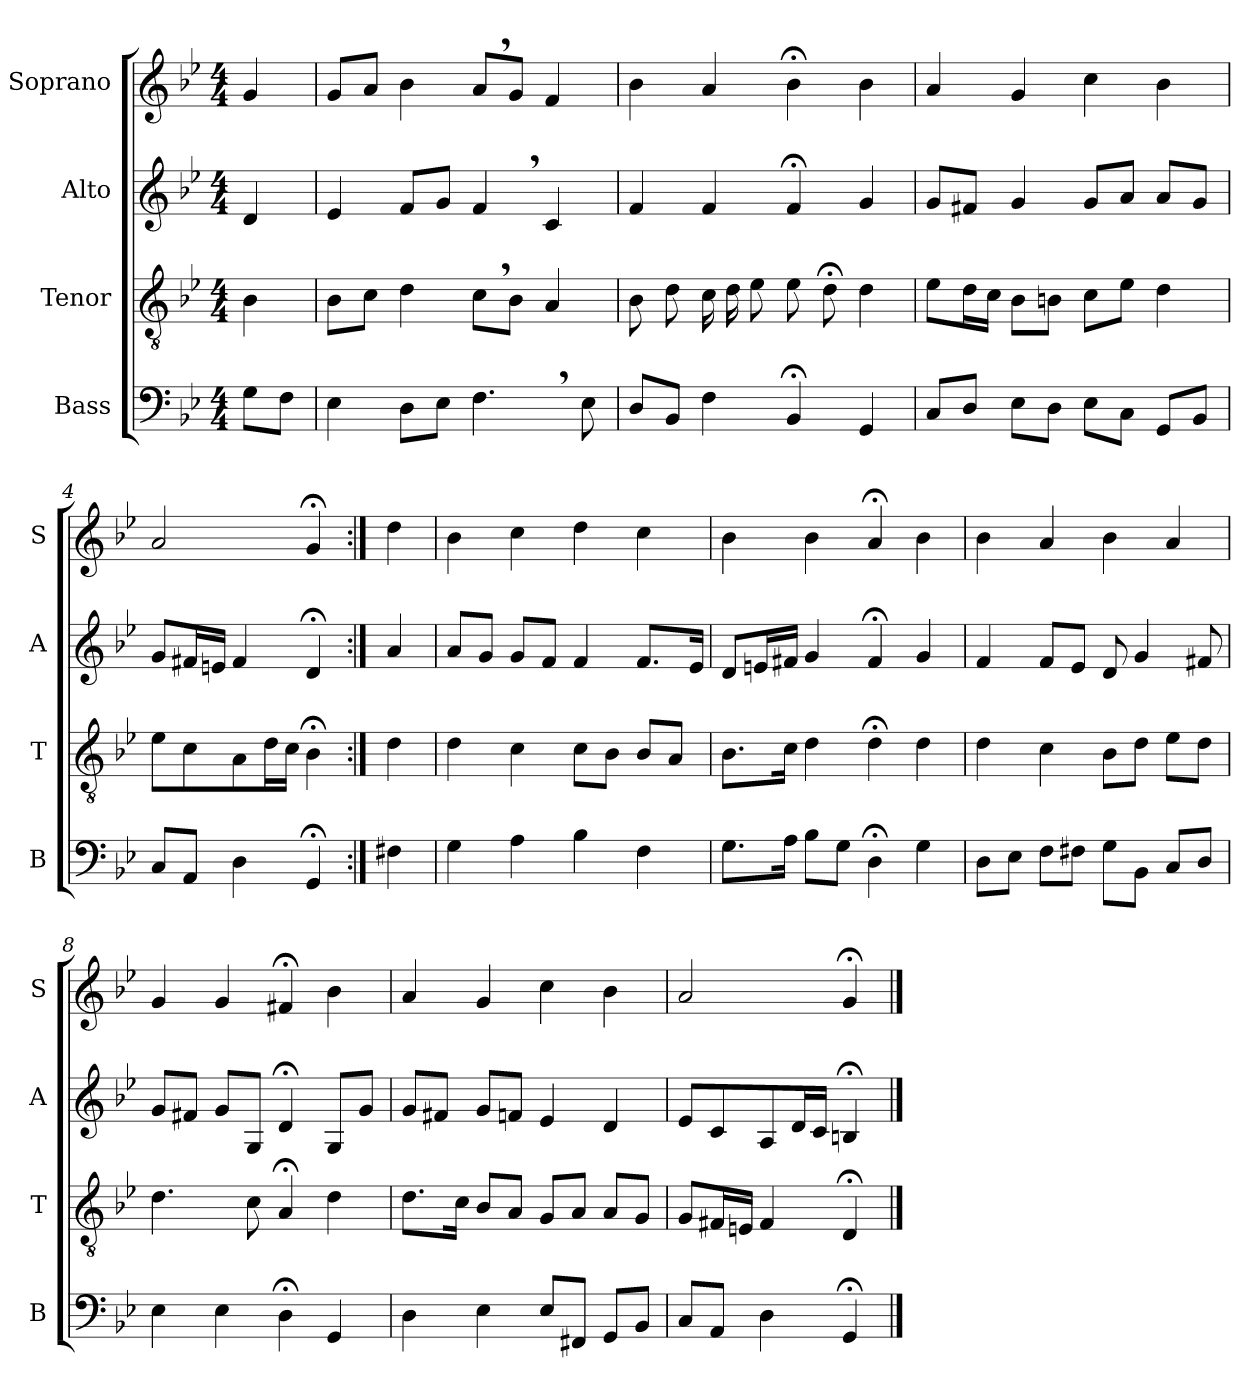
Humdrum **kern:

**kern	**kern	**kern	**kern
*part4	*part3	*part2	*part1
*staff4	*staff3	*staff2	*staff1
*I"Bass	*I"Tenor	*I"Alto	*I"Soprano
*I'B	*I'T	*I'A	*I'S
*clefF4	*clefGv2	*clefG2	*clefG2
*k[b-e-]	*k[b-e-]	*k[b-e-]	*k[b-e-]
*M4/4	*M4/4	*M4/4	*M4/4
=	=	=	=
8G\L	4B-\	4d/	4g/
8F\J	.	.	.
=1	=1	=1	=1
4E-\	8B-\L	4e-/	8g/L
.	8c\J	.	8a/J
8D\L	4d\	8f/L	4b-\
8E-\J	.	8g/J	.
4.F,\	8c,\L	4f,/	8a,/L
.	8B-\J	.	8g/J
.	4A/	4c/	4f/
8E-\	.	.	.
=2	=2	=2	=2
8D/L	8B-\	4f/	4b-\
8BB-/J	8d\	.	.
4F\	16c\	4f/	4a/
.	16d\	.	.
.	8e-\	.	.
4BB-;</	8e-\	4f;</	4b-;<\
.	8d;<\	.	.
4GG/	4d\	4g/	4b-\
=3	=3	=3	=3
8C/L	8e-\L	8g/L	4a/
8D/J	16d\L	8f#X/J	.
.	16c\JJ	.	.
8E-\L	8B-\L	4g/	4g/
8D\J	8Bn\J	.	.
8E-\L	8c\L	8g/L	4cc\
8C\J	8e-\J	8a/J	.
8GG/L	4d\	8a/L	4b-\
8BB-/J	.	8g/J	.
=4	=4	=4	=4
8C/L	8e-\L	8g/L	2a:/
8AA/J	8c\	16f#X/L	.
.	.	16en/JJ	.
4D\	8A\	4f#/	.
.	16d\L	.	.
.	16c\JJ	.	.
4GG;</	4B-;<\	4d;</	4g;</
=4b:|!	=4b:|!	=4b:|!	=4b:|!
4F#X\	4d\	4a/	4dd\
=5	=5	=5	=5
4G\	4d\	8a/L	4b-\
.	.	8g/J	.
4A\	4c\	8g/L	4cc\
.	.	8f/J	.
4B-\	8c\L	4f/	4dd\
.	8B-\J	.	.
4F\	8B-/L	8.f/L	4cc\
.	8A/J	.	.
.	.	16e-/Jk	.
=6	=6	=6	=6
8.G\L	8.B-\L	8d/L	4b-:\
.	.	16en/L	.
16A\Jk	16c\Jk	16f#X/JJ	.
8B-\L	4d\	4g/	4b-\
8G\J	.	.	.
4D;<\	4d;<\	4f#;</	4a;</
4G\	4d\	4g/	4b-\
=7	=7	=7	=7
8D\L	4d\	4f/	4b-\
8E-\J	.	.	.
8F\L	4c\	8f/L	4a/
8F#X\J	.	8e-/J	.
8G\L	8B-\L	8d/	4b-\
8BB-\J	8d\J	4g/	.
8C/L	8e-\L	.	4a/
8D/J	8d\J	8f#X/	.
=8	=8	=8	=8
4E-\	4.d\	8g/L	4g/
.	.	8f#X/J	.
4E-\	.	8g/L	4g/
.	8c\	8G/J	.
4D;<\	4A;</	4d;</	4f#X;</
4GG/	4d\	8G/L	4b-\
.	.	8g/J	.
=9	=9	=9	=9
4D\	8.d\L	8g/L	4a/
.	.	8f#X/J	.
.	16c\Jk	.	.
4E-\	8B-/L	8g/L	4g/
.	8A/J	8fn/J	.
8E-/L	8G/L	4e-/	4cc\
8FF#X/J	8A/J	.	.
8GG/L	8A/L	4d/	4b-\
8BB-/J	8G/J	.	.
=10	=10	=10	=10
8C/L	8G/L	8e-/L	2a/
8AA/J	16F#X/L	8c/	.
.	16En/JJ	.	.
4D\	4F#/	8A/	.
.	.	16d/L	.
.	.	16c/JJ	.
4GG;</	4D;</	4Bn;</	4g;</
==	==	==	==
*-	*-	*-	*-
